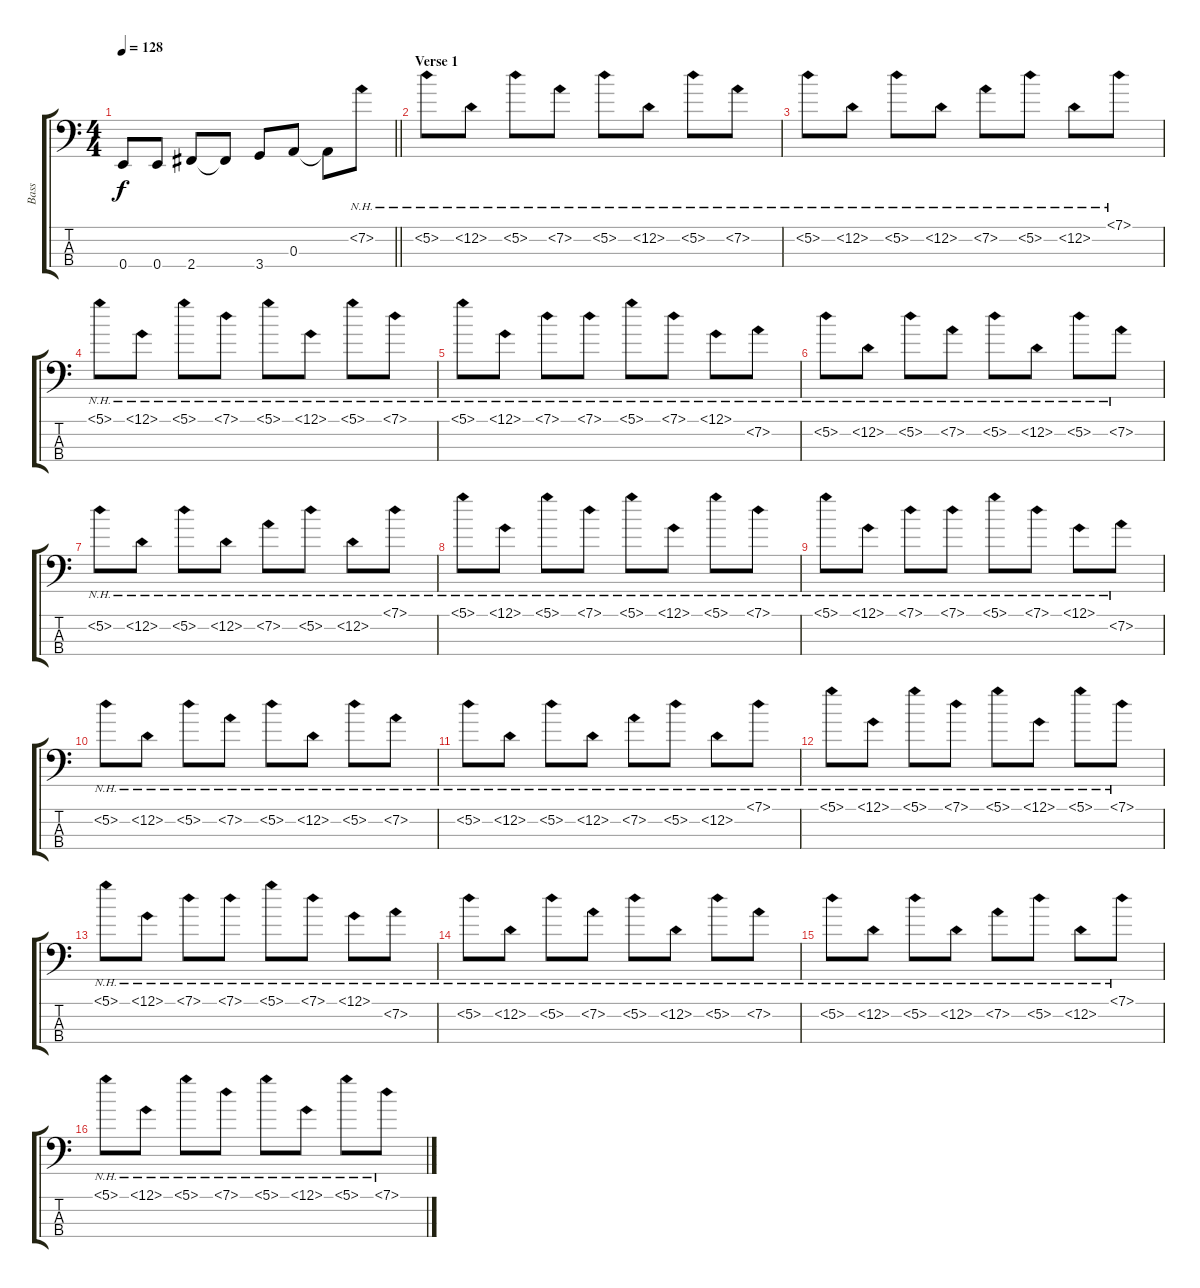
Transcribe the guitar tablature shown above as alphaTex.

\track ("Bass" "Bass") {instrument electricbassfinger}
\staff {score tabs}
\tuning (G2 D2 A1 E1) {hide}
\ts (4 4)
\tempo 128
\clef f4
\barLineRight lightlight
\ks c
0.4{t}.8{dy f} 0.4.8 2.4.8 2.4{t}.8 3.4.8 0.3.8 0.3{t}.8 7.2{nh}.8 |
\section ("" "Verse 1")
5.2{nh}.8 12.2{nh}.8 5.2{nh}.8 7.2{nh}.8 5.2{nh}.8 12.2{nh}.8 5.2{nh}.8 7.2{nh}.8 |
5.2{nh}.8 12.2{nh}.8 5.2{nh}.8 12.2{nh}.8 7.2{nh}.8 5.2{nh}.8 12.2{nh}.8 7.1{nh}.8 |
5.1{nh}.8 12.1{nh}.8 5.1{nh}.8 7.1{nh}.8 5.1{nh}.8 12.1{nh}.8 5.1{nh}.8 7.1{nh}.8 |
5.1{nh}.8 12.1{nh}.8 7.1{nh}.8 7.1{nh}.8 5.1{nh}.8 7.1{nh}.8 12.1{nh}.8 7.2{nh}.8 |
5.2{nh}.8 12.2{nh}.8 5.2{nh}.8 7.2{nh}.8 5.2{nh}.8 12.2{nh}.8 5.2{nh}.8 7.2{nh}.8 |
5.2{nh}.8 12.2{nh}.8 5.2{nh}.8 12.2{nh}.8 7.2{nh}.8 5.2{nh}.8 12.2{nh}.8 7.1{nh}.8 |
5.1{nh}.8 12.1{nh}.8 5.1{nh}.8 7.1{nh}.8 5.1{nh}.8 12.1{nh}.8 5.1{nh}.8 7.1{nh}.8 |
5.1{nh}.8 12.1{nh}.8 7.1{nh}.8 7.1{nh}.8 5.1{nh}.8 7.1{nh}.8 12.1{nh}.8 7.2{nh}.8 |
5.2{nh}.8 12.2{nh}.8 5.2{nh}.8 7.2{nh}.8 5.2{nh}.8 12.2{nh}.8 5.2{nh}.8 7.2{nh}.8 |
5.2{nh}.8 12.2{nh}.8 5.2{nh}.8 12.2{nh}.8 7.2{nh}.8 5.2{nh}.8 12.2{nh}.8 7.1{nh}.8 |
5.1{nh}.8 12.1{nh}.8 5.1{nh}.8 7.1{nh}.8 5.1{nh}.8 12.1{nh}.8 5.1{nh}.8 7.1{nh}.8 |
5.1{nh}.8 12.1{nh}.8 7.1{nh}.8 7.1{nh}.8 5.1{nh}.8 7.1{nh}.8 12.1{nh}.8 7.2{nh}.8 |
5.2{nh}.8 12.2{nh}.8 5.2{nh}.8 7.2{nh}.8 5.2{nh}.8 12.2{nh}.8 5.2{nh}.8 7.2{nh}.8 |
5.2{nh}.8 12.2{nh}.8 5.2{nh}.8 12.2{nh}.8 7.2{nh}.8 5.2{nh}.8 12.2{nh}.8 7.1{nh}.8 |
5.1{nh}.8 12.1{nh}.8 5.1{nh}.8 7.1{nh}.8 5.1{nh}.8 12.1{nh}.8 5.1{nh}.8 7.1{nh}.8
